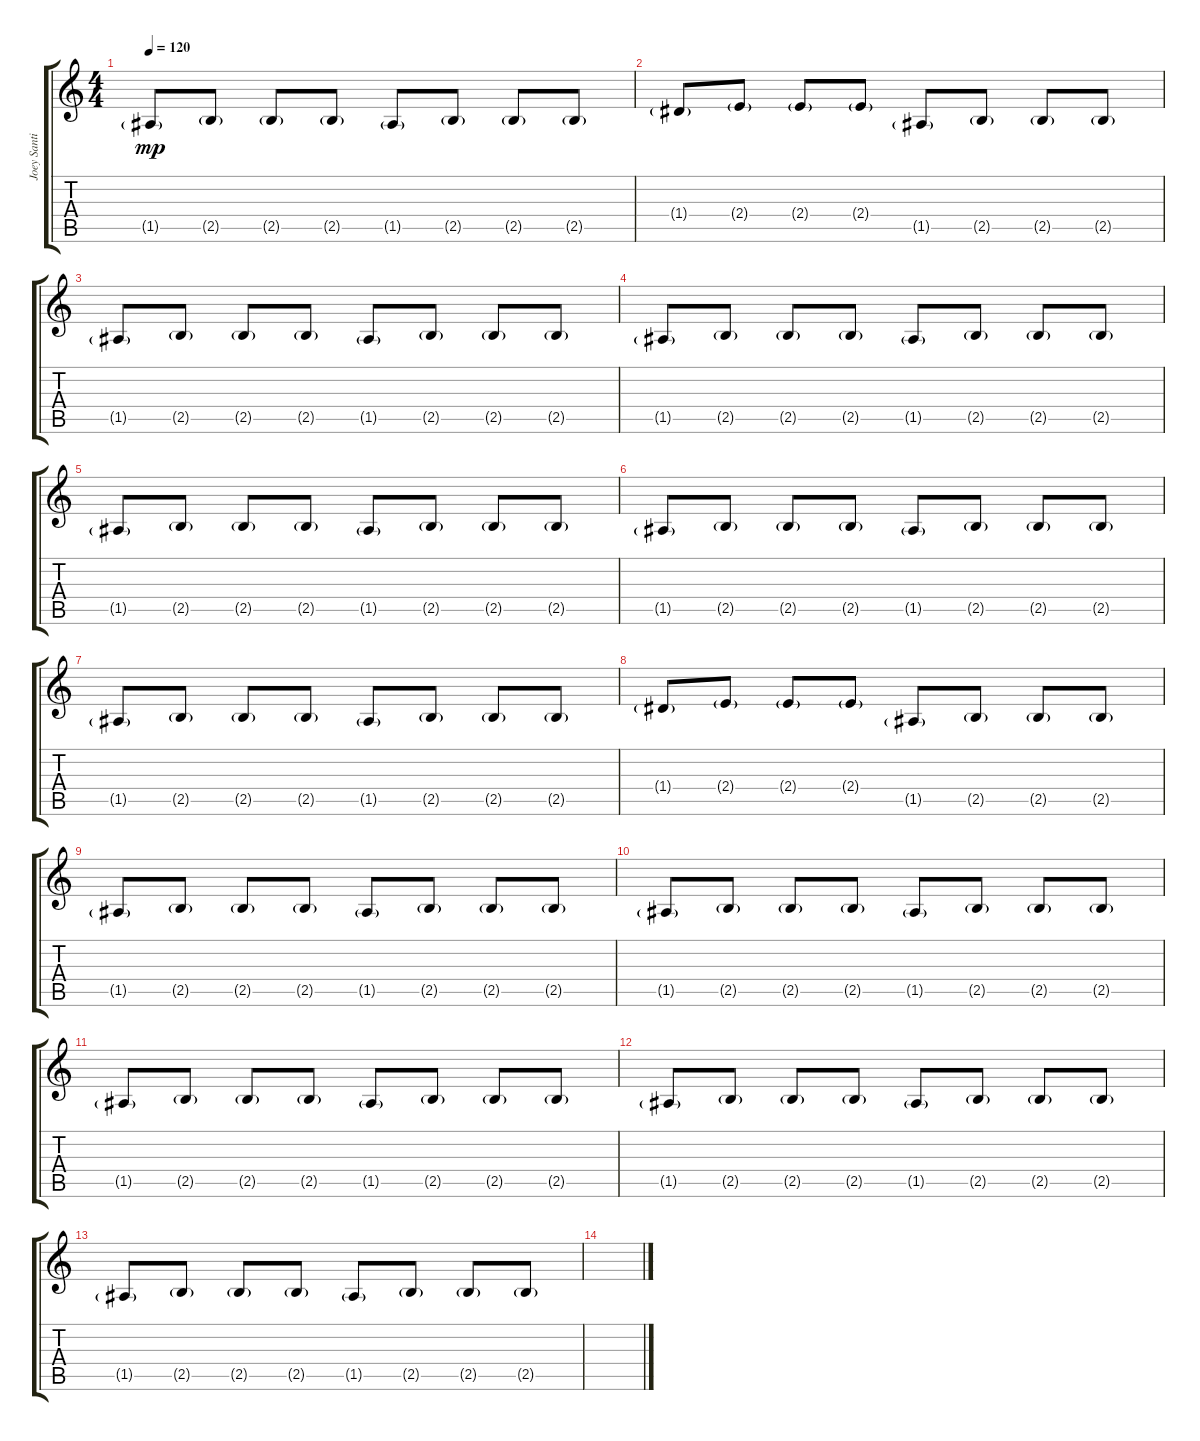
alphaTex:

\track ("Joey Santiago" "Joey Santi") {instrument distortionguitar}
\staff {score tabs}
\tuning (E4 B3 G3 D3 A2 E2) {hide}
\ts (4 4)
\tempo 120
\clef g2
\ks c
1.5{g}.8{dy mp} 2.5{g}.8 2.5{g}.8 2.5{g}.8 1.5{g}.8 2.5{g}.8 2.5{g}.8 2.5{g}.8 |
1.4{g}.8 2.4{g}.8 2.4{g}.8 2.4{g}.8 1.5{g}.8 2.5{g}.8 2.5{g}.8 2.5{g}.8 |
1.5{g}.8 2.5{g}.8 2.5{g}.8 2.5{g}.8 1.5{g}.8 2.5{g}.8 2.5{g}.8 2.5{g}.8 |
1.5{g}.8 2.5{g}.8 2.5{g}.8 2.5{g}.8 1.5{g}.8 2.5{g}.8 2.5{g}.8 2.5{g}.8 |
1.5{g}.8 2.5{g}.8 2.5{g}.8 2.5{g}.8 1.5{g}.8 2.5{g}.8 2.5{g}.8 2.5{g}.8 |
1.5{g}.8 2.5{g}.8 2.5{g}.8 2.5{g}.8 1.5{g}.8 2.5{g}.8 2.5{g}.8 2.5{g}.8 |
1.5{g}.8 2.5{g}.8 2.5{g}.8 2.5{g}.8 1.5{g}.8 2.5{g}.8 2.5{g}.8 2.5{g}.8 |
1.4{g}.8 2.4{g}.8 2.4{g}.8 2.4{g}.8 1.5{g}.8 2.5{g}.8 2.5{g}.8 2.5{g}.8 |
1.5{g}.8 2.5{g}.8 2.5{g}.8 2.5{g}.8 1.5{g}.8 2.5{g}.8 2.5{g}.8 2.5{g}.8 |
1.5{g}.8 2.5{g}.8 2.5{g}.8 2.5{g}.8 1.5{g}.8 2.5{g}.8 2.5{g}.8 2.5{g}.8 |
1.5{g}.8 2.5{g}.8 2.5{g}.8 2.5{g}.8 1.5{g}.8 2.5{g}.8 2.5{g}.8 2.5{g}.8 |
1.5{g}.8 2.5{g}.8 2.5{g}.8 2.5{g}.8 1.5{g}.8 2.5{g}.8 2.5{g}.8 2.5{g}.8 |
1.5{g}.8 2.5{g}.8 2.5{g}.8 2.5{g}.8 1.5{g}.8 2.5{g}.8 2.5{g}.8 2.5{g}.8 |
\section ("" "")
